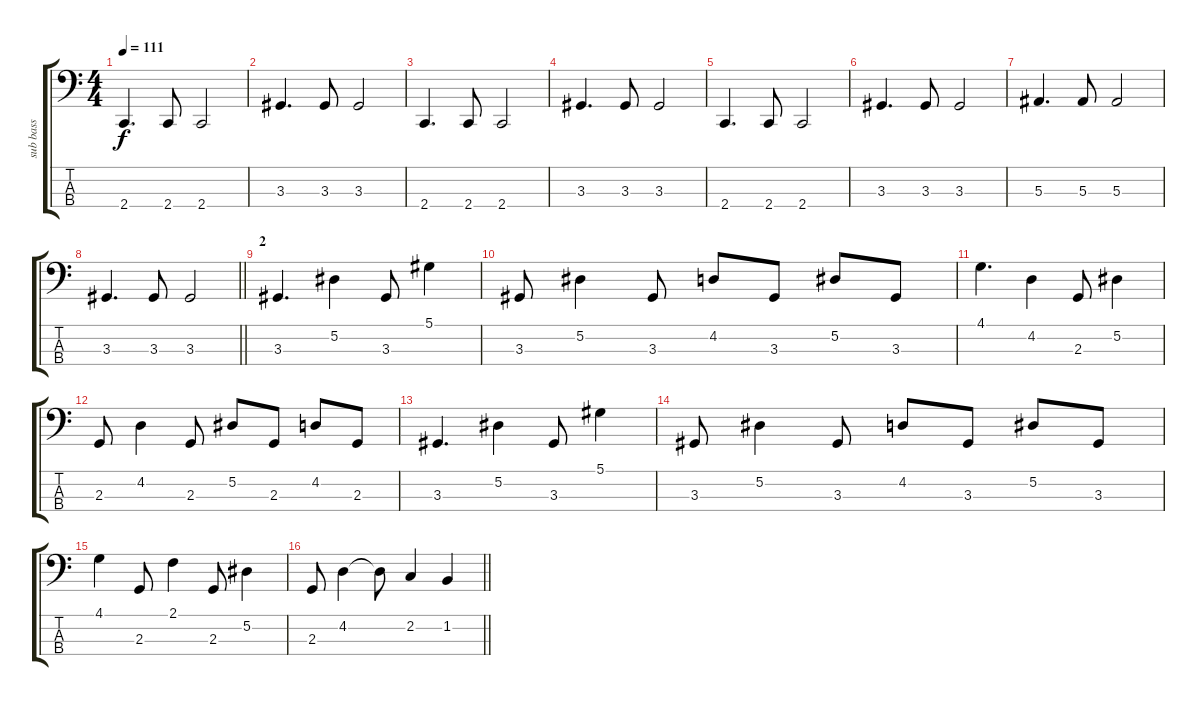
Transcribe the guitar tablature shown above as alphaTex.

\track ("sub bass" "sub bass") {mute instrument electricbassfinger}
\staff {score tabs}
\tuning (Eb2 Bb1 F1 Bb0) {hide}
\ts (4 4)
\tempo 111
\clef f4
\ks c
2.4.4{d dy f} 2.4.8 2.4.2 |
3.3.4{d} 3.3.8 3.3.2 |
2.4.4{d} 2.4.8 2.4.2 |
3.3.4{d} 3.3.8 3.3.2 |
2.4.4{d} 2.4.8 2.4.2 |
3.3.4{d} 3.3.8 3.3.2 |
5.3.4{d} 5.3.8 5.3.2 |
\barLineRight lightlight
3.3.4{d} 3.3.8 3.3.2 |
\section ("" "2")
3.3.4{d} 5.2.4 3.3.8 5.1.4 |
3.3.8 5.2.4 3.3.8 4.2.8 3.3.8 5.2.8 3.3.8 |
4.1.4{d} 4.2.4 2.3.8 5.2.4 |
2.3.8 4.2.4 2.3.8 5.2.8 2.3.8 4.2.8 2.3.8 |
3.3.4{d} 5.2.4 3.3.8 5.1.4 |
3.3.8 5.2.4 3.3.8 4.2.8 3.3.8 5.2.8 3.3.8 |
4.1.4 2.3.8 2.1.4 2.3.8 5.2.4 |
\barLineRight lightlight
2.3.8 4.2.4 4.2{t}.8 2.2.4 1.2.4
